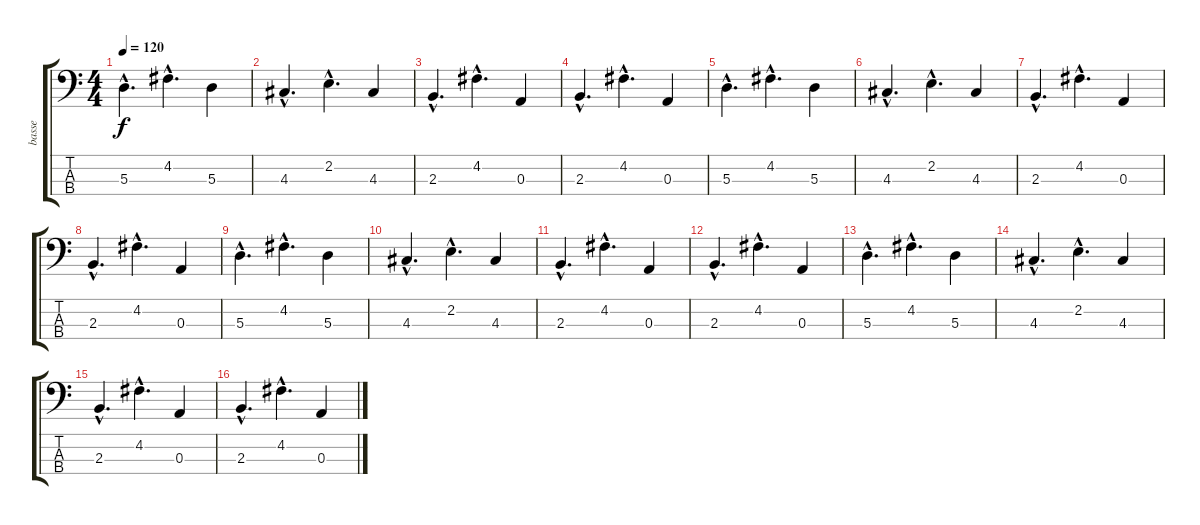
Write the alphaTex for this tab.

\track ("basse" "basse") {instrument acousticbass}
\staff {score tabs}
\tuning (G2 D2 A1 E1) {hide}
\ts (4 4)
\tempo 120
\clef f4
\ks c
5.3{hac}.4{d dy f} 4.2{hac}.4{d} 5.3.4 |
4.3{hac}.4{d} 2.2{hac}.4{d} 4.3.4 |
2.3{hac}.4{d} 4.2{hac}.4{d} 0.3.4 |
2.3{hac}.4{d} 4.2{hac}.4{d} 0.3.4 |
5.3{hac}.4{d} 4.2{hac}.4{d} 5.3.4 |
4.3{hac}.4{d} 2.2{hac}.4{d} 4.3.4 |
2.3{hac}.4{d} 4.2{hac}.4{d} 0.3.4 |
2.3{hac}.4{d} 4.2{hac}.4{d} 0.3.4 |
5.3{hac}.4{d} 4.2{hac}.4{d} 5.3.4 |
4.3{hac}.4{d} 2.2{hac}.4{d} 4.3.4 |
2.3{hac}.4{d} 4.2{hac}.4{d} 0.3.4 |
2.3{hac}.4{d} 4.2{hac}.4{d} 0.3.4 |
5.3{hac}.4{d} 4.2{hac}.4{d} 5.3.4 |
4.3{hac}.4{d} 2.2{hac}.4{d} 4.3.4 |
2.3{hac}.4{d} 4.2{hac}.4{d} 0.3.4 |
2.3{hac}.4{d} 4.2{hac}.4{d} 0.3.4
